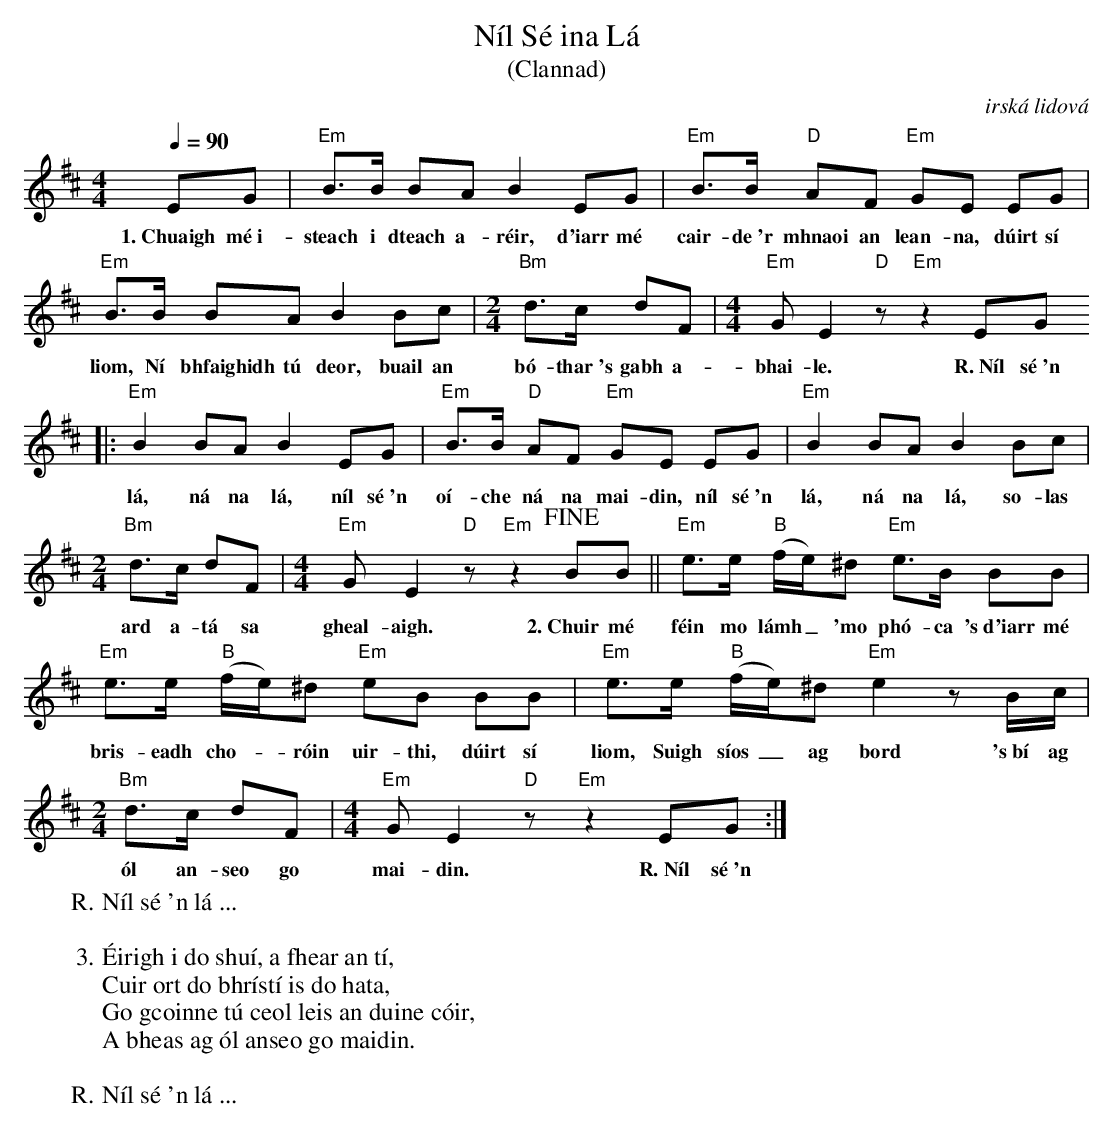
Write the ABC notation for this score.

X:1
T:Níl Sé ina Lá
T:(Clannad)
C:irská lidová
M:4/4
L:1/8
Q:1/4=90
K:Edor
EG | "Em"B>B BA B2 EG | "Em"B>B "D"AF "Em"GE EG |
w:1.~Chuaigh mé~i-steach i dteach a-réir, d'iarr mé cair-de~'r mhnaoi an lean-na, dúirt sí
"Em"B>B BA B2 Bc | [M:2/4]"Bm"d>c dF | [M:4/4]"Em"GE2"D"z"Em"z2 EG
w:liom, Ní bhfaighidh tú deor, buail an bó-thar~'s gabh a-bhai-le. R.~Níl sé~'n
|: "Em"B2 BA B2 EG | "Em"B>B "D"AF "Em"GE EG | "Em"B2 BA B2 Bc |
w:lá, ná na lá, níl sé~'n oí-che ná na mai-din, níl sé~'n lá, ná na lá, so-las
[M:2/4]"Bm"d>c dF | [M:4/4]"Em"GE2"D"z "Em"z2!fine!BB || "Em"e>e "B"(f/2e/2)^d "Em"e>B BB |
w:ard a-tá sa gheal-aigh. 2.~Chuir mé féin mo lámh_ 'mo phó-ca 's~d'iarr mé
"Em"e>e "B"(f/2e/2)^d "Em"eB BB | "Em"e>e "B"(f/2e/2)^d "Em"e2 zB/2c/2 |
w:bris-eadh cho--róin uir-thi, dúirt sí liom, Suigh síos_ ag bord 's~bí ag
[M:2/4]"Bm"d>c dF | [M:4/4]"Em"GE2"D"z "Em"z2 EG :|]
w:ól an-seo go mai-din. R.~Níl sé~'n
W:R. Níl sé 'n lá ...
W:
W:3.Éirigh i do shuí, a fhear an tí,
W:Cuir ort do bhrístí is do hata,
W:Go gcoinne tú ceol leis an duine cóir,              \
W:A bheas ag ól anseo go maidin.
W:
W:R. Níl sé 'n lá ...
W:
